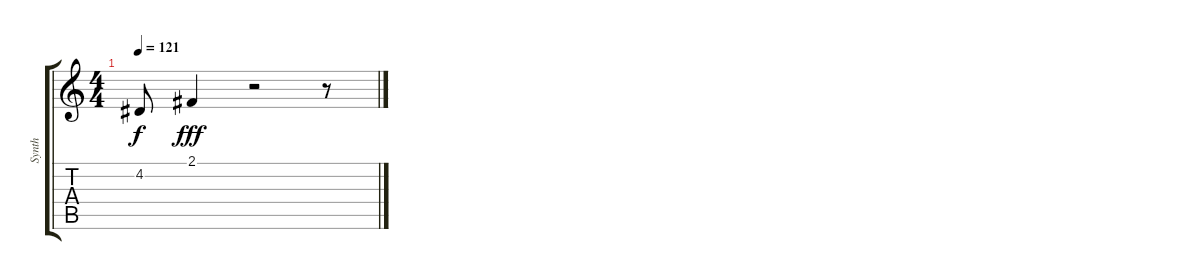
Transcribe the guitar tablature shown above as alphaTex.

\track ("Synth" "Synth") {instrument lead1square}
\staff {score tabs}
\tuning (E4 B3 G3 D3 A2 E2) {hide}
\ts (4 4)
\tempo 121
\clef g2
\ks c
4.2{t}.8{dy f} 2.1.4{dy fff} r.2 r.8
